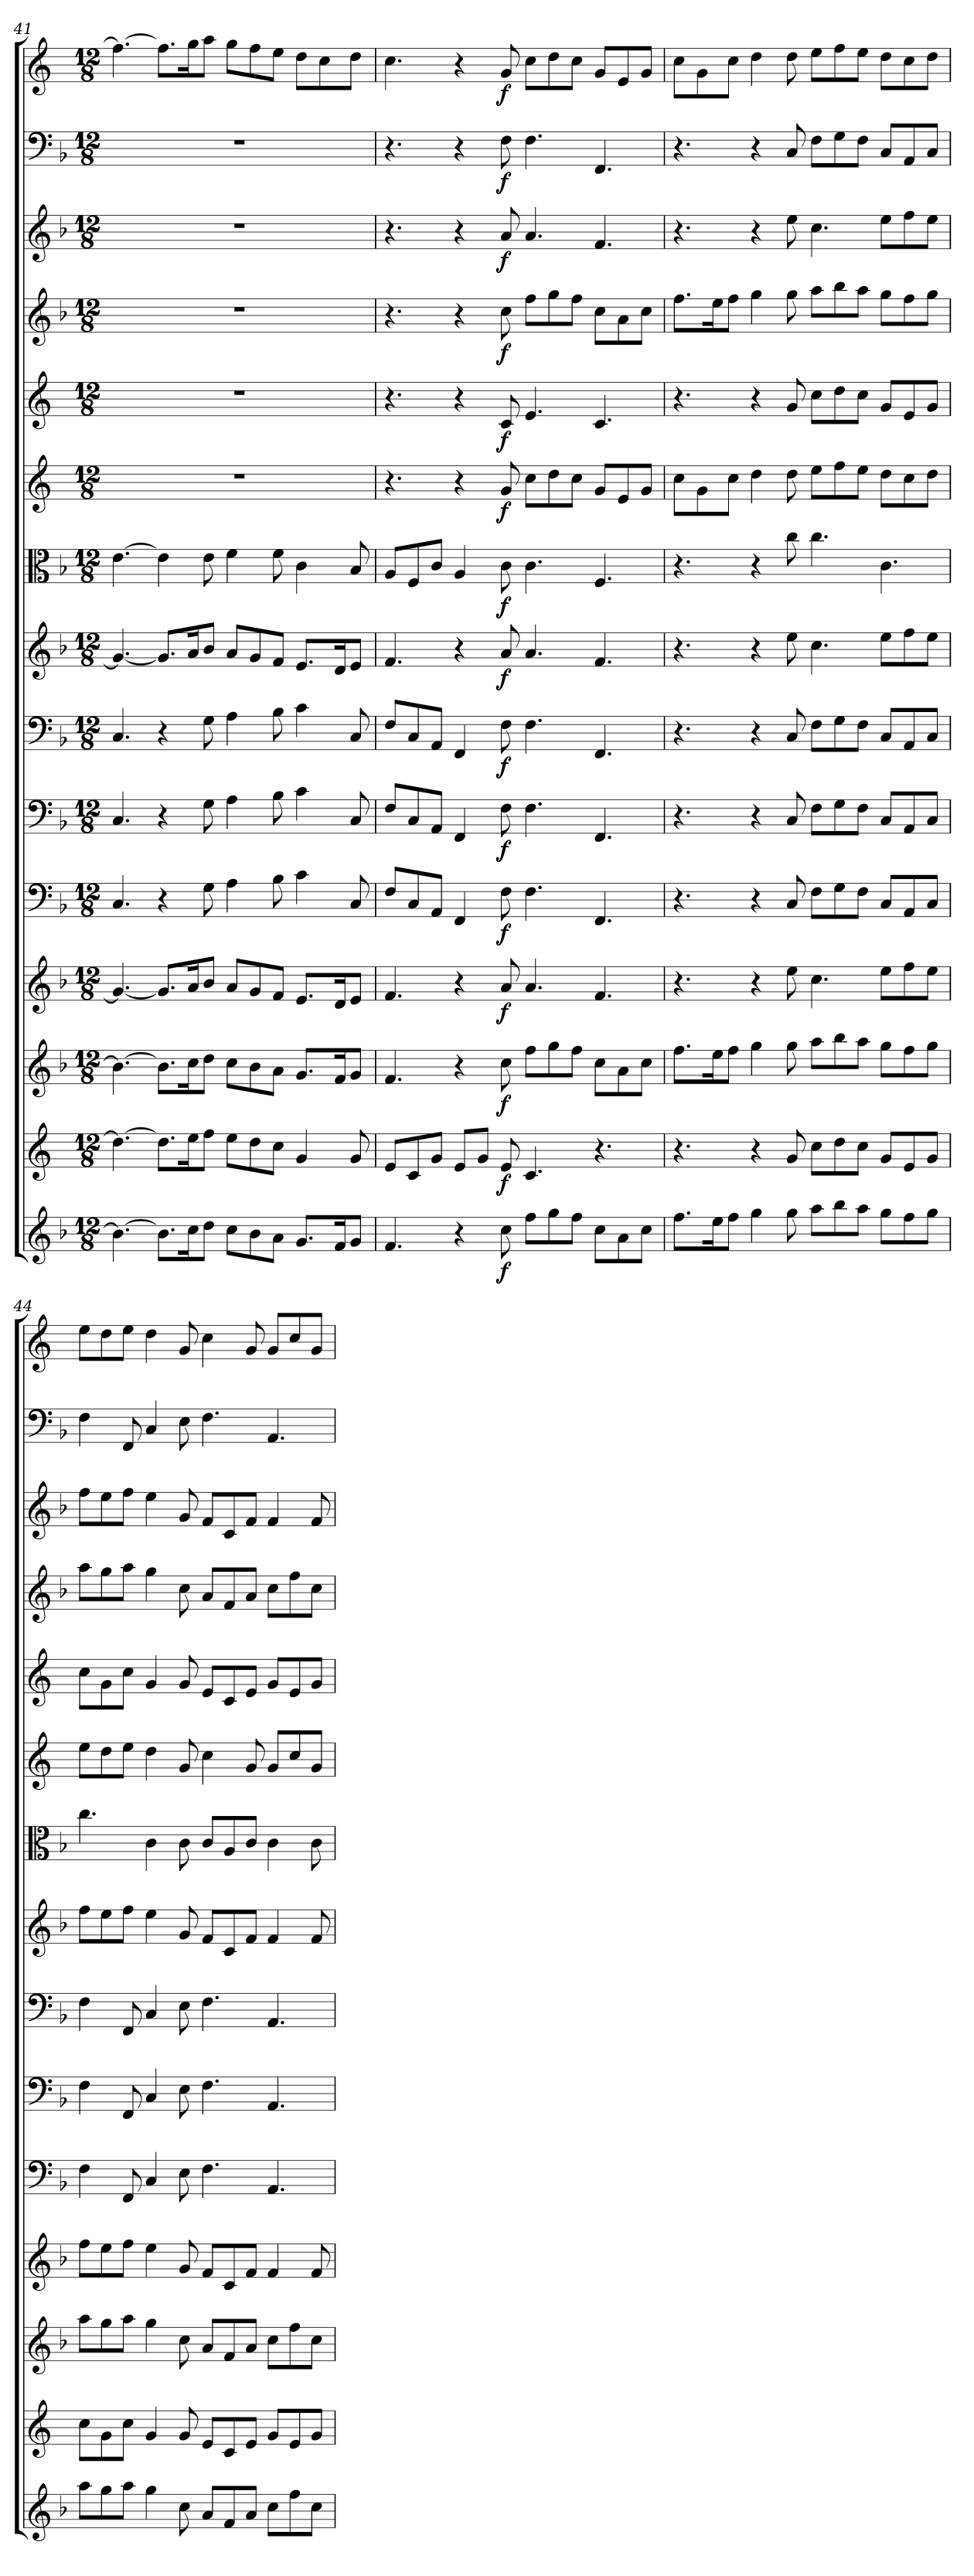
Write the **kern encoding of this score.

**kern	**dynam	**kern	**dynam	**kern	**dynam	**kern	**dynam	**kern	**dynam	**kern	**dynam	**kern	**dynam	**kern	**dynam	**kern	**dynam	**kern	**dynam	**kern	**dynam	**kern	**dynam	**kern	**dynam	**kern	**dynam	**kern	**dynam
*part15	*part15	*part14	*part14	*part13	*part13	*part12	*part12	*part11	*part11	*part10	*part10	*part9	*part9	*part8	*part8	*part7	*part7	*part6	*part6	*part5	*part5	*part4	*part4	*part3	*part3	*part2	*part2	*part1	*part1
*staff15	*staff15	*staff14	*staff14	*staff13	*staff13	*staff12	*staff12	*staff11	*staff11	*staff10	*staff10	*staff9	*staff9	*staff8	*staff8	*staff7	*staff7	*staff6	*staff6	*staff5	*staff5	*staff4	*staff4	*staff3	*staff3	*staff2	*staff2	*staff1	*staff1
*clefG2	*	*clefG2	*	*clefG2	*	*clefG2	*	*clefF4	*	*clefF4	*	*clefF4	*	*clefG2	*	*clefC3	*	*clefG2	*	*clefG2	*	*clefG2	*	*clefG2	*	*clefF4	*	*clefG2	*
*k[b-]	*	*k[]	*	*k[b-]	*	*k[b-]	*	*k[b-]	*	*k[b-]	*	*k[b-]	*	*k[b-]	*	*k[b-]	*	*k[]	*	*k[]	*	*k[b-]	*	*k[b-]	*	*k[b-]	*	*k[]	*
*M12/8	*	*M12/8	*	*M12/8	*	*M12/8	*	*M12/8	*	*M12/8	*	*M12/8	*	*M12/8	*	*M12/8	*	*M12/8	*	*M12/8	*	*M12/8	*	*M12/8	*	*M12/8	*	*M12/8	*
=41	=41	=41	=41	=41	=41	=41	=41	=41	=41	=41	=41	=41	=41	=41	=41	=41	=41	=41	=41	=41	=41	=41	=41	=41	=41	=41	=41	=41	=41
4.b-\_	.	4.dd\_	.	4.b-\_	.	4.g/_	.	4.C/	.	4.C/	.	4.C/	.	4.g/_	.	[4.e\	.	1.r	.	1.r	.	1.r	.	1.r	.	1.r	.	4.ff\_	.
8.b-\L]	.	8.dd\L]	.	8.b-\L]	.	8.g/L]	.	4r	.	4r	.	4r	.	8.g/L]	.	4e\]	.	.	.	.	.	.	.	.	.	.	.	8.ff\L]	.
16cc\K	.	16ee\K	.	16cc\K	.	16a/K	.	.	.	.	.	.	.	16a/K	.	.	.	.	.	.	.	.	.	.	.	.	.	16gg\K	.
8dd\J	.	8ff\J	.	8dd\J	.	8b-/J	.	8G\	.	8G\	.	8G\	.	8b-/J	.	8e\	.	.	.	.	.	.	.	.	.	.	.	8aa\J	.
8cc\L	.	8ee\L	.	8cc\L	.	8a/L	.	4A\	.	4A\	.	4A\	.	8a/L	.	4f\	.	.	.	.	.	.	.	.	.	.	.	8gg\L	.
8b-\	.	8dd\	.	8b-\	.	8g/	.	.	.	.	.	.	.	8g/	.	.	.	.	.	.	.	.	.	.	.	.	.	8ff\	.
8a\J	.	8cc\J	.	8a\J	.	8f/J	.	8B-\	.	8B-\	.	8B-\	.	8f/J	.	8f\	.	.	.	.	.	.	.	.	.	.	.	8ee\J	.
8.g/L	.	4g/	.	8.g/L	.	8.e/L	.	4c\	.	4c\	.	4c\	.	8.e/L	.	4c\	.	.	.	.	.	.	.	.	.	.	.	8dd\L	.
.	.	.	.	.	.	.	.	.	.	.	.	.	.	.	.	.	.	.	.	.	.	.	.	.	.	.	.	8cc\	.
16f/K	.	.	.	16f/K	.	16d/K	.	.	.	.	.	.	.	16d/K	.	.	.	.	.	.	.	.	.	.	.	.	.	.	.
8g/J	.	8g/	.	8g/J	.	8e/J	.	8C/	.	8C/	.	8C/	.	8e/J	.	8B-/	.	.	.	.	.	.	.	.	.	.	.	8dd\J	.
=42	=42	=42	=42	=42	=42	=42	=42	=42	=42	=42	=42	=42	=42	=42	=42	=42	=42	=42	=42	=42	=42	=42	=42	=42	=42	=42	=42	=42	=42
4.f/	.	8e/L	.	4.f/	.	4.f/	.	8F/L	.	8F/L	.	8F/L	.	4.f/	.	8A/L	.	4.r	.	4.r	.	4.r	.	4.r	.	4.r	.	4.cc\	.
.	.	8c/	.	.	.	.	.	8C/	.	8C/	.	8C/	.	.	.	8F/	.	.	.	.	.	.	.	.	.	.	.	.	.
.	.	8g/J	.	.	.	.	.	8AA/J	.	8AA/J	.	8AA/J	.	.	.	8c/J	.	.	.	.	.	.	.	.	.	.	.	.	.
4r	.	8e/L	.	4r	.	4r	.	4FF/	.	4FF/	.	4FF/	.	4r	.	4A/	.	4r	.	4r	.	4r	.	4r	.	4r	.	4r	.
.	.	8g/J	.	.	.	.	.	.	.	.	.	.	.	.	.	.	.	.	.	.	.	.	.	.	.	.	.	.	.
8cc\	f	8e/	f	8cc\	f	8a/	f	8F\	f	8F\	f	8F\	f	8a/	f	8c\	f	8g/	f	8c/	f	8cc\	f	8a/	f	8F\	f	8g/	f
8ff\L	.	4.c/	.	8ff\L	.	4.a/	.	4.F\	.	4.F\	.	4.F\	.	4.a/	.	4.c\	.	8cc\L	.	4.e/	.	8ff\L	.	4.a/	.	4.F\	.	8cc\L	.
8gg\	.	.	.	8gg\	.	.	.	.	.	.	.	.	.	.	.	.	.	8dd\	.	.	.	8gg\	.	.	.	.	.	8dd\	.
8ff\J	.	.	.	8ff\J	.	.	.	.	.	.	.	.	.	.	.	.	.	8cc\J	.	.	.	8ff\J	.	.	.	.	.	8cc\J	.
8cc\L	.	4.r	.	8cc\L	.	4.f/	.	4.FF/	.	4.FF/	.	4.FF/	.	4.f/	.	4.F/	.	8g/L	.	4.c/	.	8cc\L	.	4.f/	.	4.FF/	.	8g/L	.
8a\	.	.	.	8a\	.	.	.	.	.	.	.	.	.	.	.	.	.	8e/	.	.	.	8a\	.	.	.	.	.	8e/	.
8cc\J	.	.	.	8cc\J	.	.	.	.	.	.	.	.	.	.	.	.	.	8g/J	.	.	.	8cc\J	.	.	.	.	.	8g/J	.
=43	=43	=43	=43	=43	=43	=43	=43	=43	=43	=43	=43	=43	=43	=43	=43	=43	=43	=43	=43	=43	=43	=43	=43	=43	=43	=43	=43	=43	=43
8.ff\L	.	4.r	.	8.ff\L	.	4.r	.	4.r	.	4.r	.	4.r	.	4.r	.	4.r	.	8cc\L	.	4.r	.	8.ff\L	.	4.r	.	4.r	.	8cc\L	.
.	.	.	.	.	.	.	.	.	.	.	.	.	.	.	.	.	.	8g\	.	.	.	.	.	.	.	.	.	8g\	.
16ee\K	.	.	.	16ee\K	.	.	.	.	.	.	.	.	.	.	.	.	.	.	.	.	.	16ee\K	.	.	.	.	.	.	.
8ff\J	.	.	.	8ff\J	.	.	.	.	.	.	.	.	.	.	.	.	.	8cc\J	.	.	.	8ff\J	.	.	.	.	.	8cc\J	.
4gg\	.	4r	.	4gg\	.	4r	.	4r	.	4r	.	4r	.	4r	.	4r	.	4dd\	.	4r	.	4gg\	.	4r	.	4r	.	4dd\	.
8gg\	.	8g/	.	8gg\	.	8ee\	.	8C/	.	8C/	.	8C/	.	8ee\	.	8cc\	.	8dd\	.	8g/	.	8gg\	.	8ee\	.	8C/	.	8dd\	.
8aa\L	.	8cc\L	.	8aa\L	.	4.cc\	.	8F\L	.	8F\L	.	8F\L	.	4.cc\	.	4.cc\	.	8ee\L	.	8cc\L	.	8aa\L	.	4.cc\	.	8F\L	.	8ee\L	.
8bb-\	.	8dd\	.	8bb-\	.	.	.	8G\	.	8G\	.	8G\	.	.	.	.	.	8ff\	.	8dd\	.	8bb-\	.	.	.	8G\	.	8ff\	.
8aa\J	.	8cc\J	.	8aa\J	.	.	.	8F\J	.	8F\J	.	8F\J	.	.	.	.	.	8ee\J	.	8cc\J	.	8aa\J	.	.	.	8F\J	.	8ee\J	.
8gg\L	.	8g/L	.	8gg\L	.	8ee\L	.	8C/L	.	8C/L	.	8C/L	.	8ee\L	.	4.c\	.	8dd\L	.	8g/L	.	8gg\L	.	8ee\L	.	8C/L	.	8dd\L	.
8ff\	.	8e/	.	8ff\	.	8ff\	.	8AA/	.	8AA/	.	8AA/	.	8ff\	.	.	.	8cc\	.	8e/	.	8ff\	.	8ff\	.	8AA/	.	8cc\	.
8gg\J	.	8g/J	.	8gg\J	.	8ee\J	.	8C/J	.	8C/J	.	8C/J	.	8ee\J	.	.	.	8dd\J	.	8g/J	.	8gg\J	.	8ee\J	.	8C/J	.	8dd\J	.
=44	=44	=44	=44	=44	=44	=44	=44	=44	=44	=44	=44	=44	=44	=44	=44	=44	=44	=44	=44	=44	=44	=44	=44	=44	=44	=44	=44	=44	=44
8aa\L	.	8cc\L	.	8aa\L	.	8ff\L	.	4F\	.	4F\	.	4F\	.	8ff\L	.	4.cc\	.	8ee\L	.	8cc\L	.	8aa\L	.	8ff\L	.	4F\	.	8ee\L	.
8gg\	.	8g\	.	8gg\	.	8ee\	.	.	.	.	.	.	.	8ee\	.	.	.	8dd\	.	8g\	.	8gg\	.	8ee\	.	.	.	8dd\	.
8aa\J	.	8cc\J	.	8aa\J	.	8ff\J	.	8FF/	.	8FF/	.	8FF/	.	8ff\J	.	.	.	8ee\J	.	8cc\J	.	8aa\J	.	8ff\J	.	8FF/	.	8ee\J	.
4gg\	.	4g/	.	4gg\	.	4ee\	.	4C/	.	4C/	.	4C/	.	4ee\	.	4c\	.	4dd\	.	4g/	.	4gg\	.	4ee\	.	4C/	.	4dd\	.
8cc\	.	8g/	.	8cc\	.	8g/	.	8E\	.	8E\	.	8E\	.	8g/	.	8c\	.	8g/	.	8g/	.	8cc\	.	8g/	.	8E\	.	8g/	.
8a/L	.	8e/L	.	8a/L	.	8f/L	.	4.F\	.	4.F\	.	4.F\	.	8f/L	.	8c/L	.	4cc\	.	8e/L	.	8a/L	.	8f/L	.	4.F\	.	4cc\	.
8f/	.	8c/	.	8f/	.	8c/	.	.	.	.	.	.	.	8c/	.	8A/	.	.	.	8c/	.	8f/	.	8c/	.	.	.	.	.
8a/J	.	8e/J	.	8a/J	.	8f/J	.	.	.	.	.	.	.	8f/J	.	8c/J	.	8g/	.	8e/J	.	8a/J	.	8f/J	.	.	.	8g/	.
8cc\L	.	8g/L	.	8cc\L	.	4f/	.	4.AA/	.	4.AA/	.	4.AA/	.	4f/	.	4c\	.	8g/L	.	8g/L	.	8cc\L	.	4f/	.	4.AA/	.	8g/L	.
8ff\	.	8e/	.	8ff\	.	.	.	.	.	.	.	.	.	.	.	.	.	8cc/	.	8e/	.	8ff\	.	.	.	.	.	8cc/	.
8cc\J	.	8g/J	.	8cc\J	.	8f/	.	.	.	.	.	.	.	8f/	.	8c\	.	8g/J	.	8g/J	.	8cc\J	.	8f/	.	.	.	8g/J	.
=	=	=	=	=	=	=	=	=	=	=	=	=	=	=	=	=	=	=	=	=	=	=	=	=	=	=	=	=	=
*-	*-	*-	*-	*-	*-	*-	*-	*-	*-	*-	*-	*-	*-	*-	*-	*-	*-	*-	*-	*-	*-	*-	*-	*-	*-	*-	*-	*-	*-
